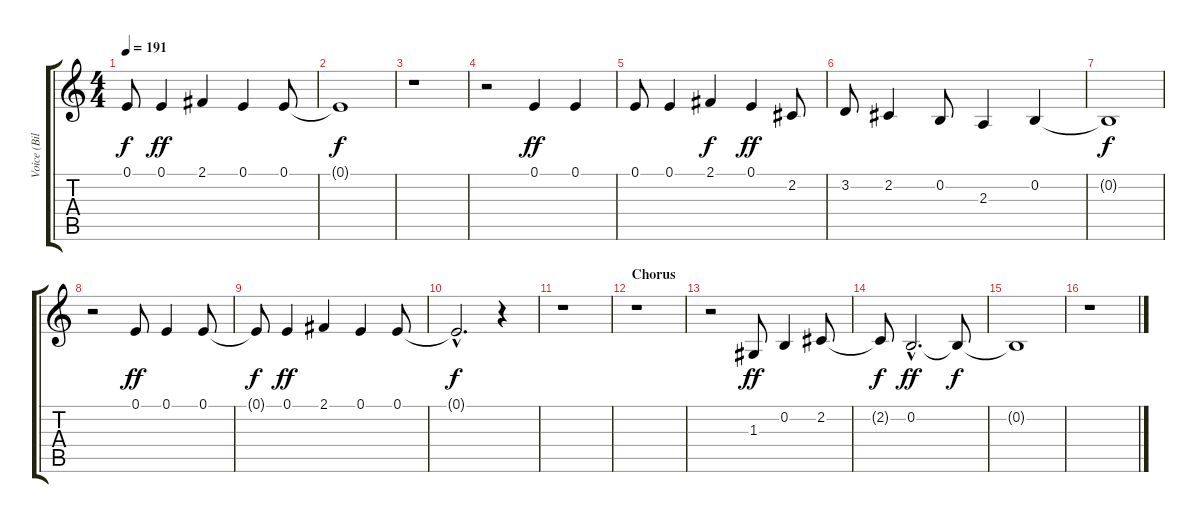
\track ("Voice (Billie Joe Armstrong)" "Voice (Bil") {instrument seashore}
\staff {score tabs}
\tuning (E4 B3 G3 D3 A2 E2) {hide}
\ts (4 4)
\tempo 191
\clef g2
\ks c
0.1{t}.8{dy f} 0.1.4{dy ff} 2.1.4 0.1.4 0.1.8 |
0.1{t}.1{dy f} |
r.1 |
r.2 0.1.4{dy ff} 0.1.4 |
0.1.8 0.1.4 2.1.4{dy f} 0.1.4{dy ff} 2.2.8 |
3.2.8 2.2.4 0.2.8 2.3.4 0.2.4 |
0.2{t}.1{dy f} |
r.2 0.1.8{dy ff} 0.1.4 0.1.8 |
0.1{t}.8{dy f} 0.1.4{dy ff} 2.1.4 0.1.4 0.1.8 |
0.1{hac t}.2{d dy f} r.4 |
r.1 |
\section ("" "Chorus")
r.1 |
r.2 1.3.8{dy ff} 0.2.4 2.2.8 |
2.2{t}.8{dy f} 0.2{hac}.2{d dy ff} 0.2{t}.8{dy f} |
0.2{t}.1 |
r.1
